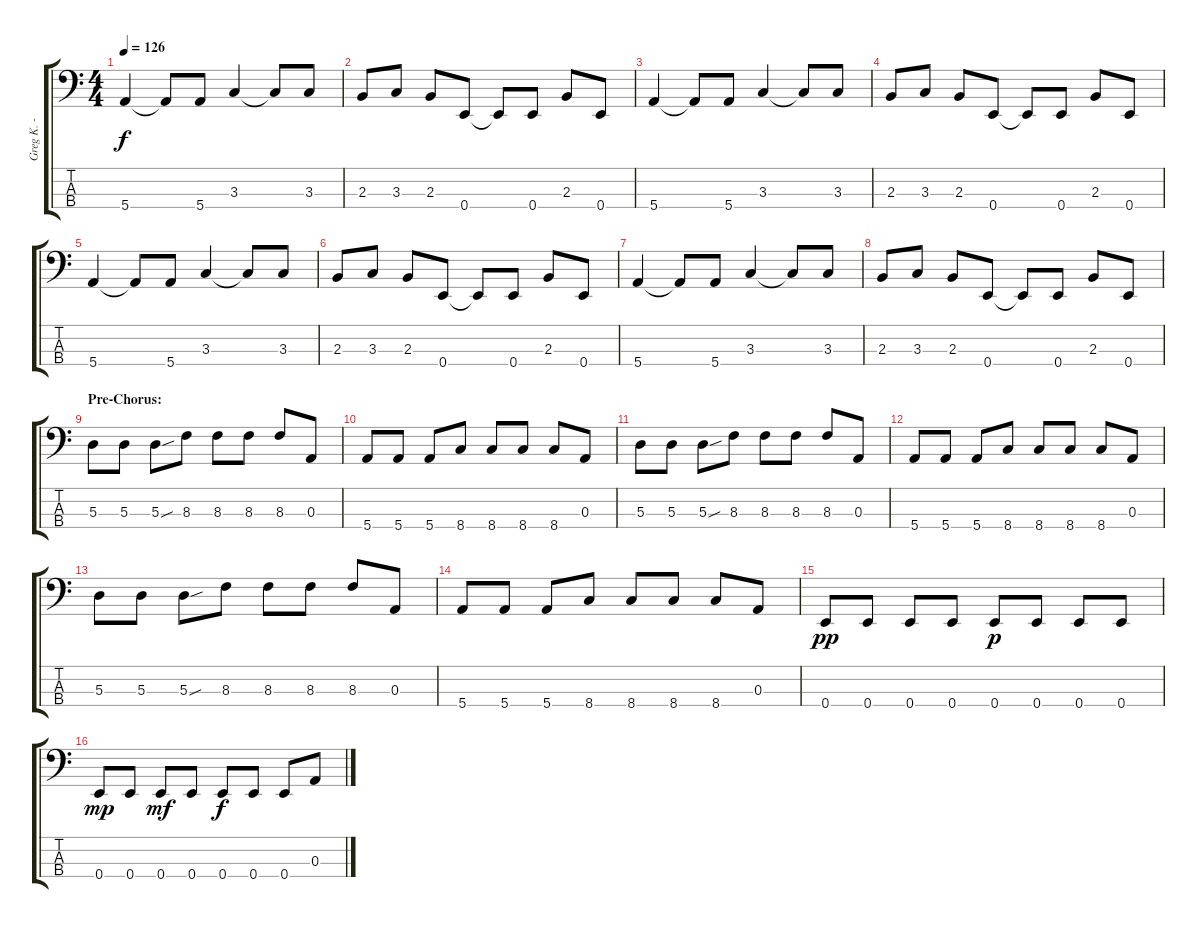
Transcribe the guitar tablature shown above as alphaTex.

\track ("Greg K. - Bass" "Greg K. - ") {instrument electricbasspick}
\staff {score tabs}
\tuning (G2 D2 A1 E1) {hide}
\ts (4 4)
\tempo 126
\clef f4
\ks c
5.4.4{dy f} 5.4{t}.8 5.4.8 3.3.4 3.3{t}.8 3.3.8 |
2.3.8 3.3.8 2.3.8 0.4.8 0.4{t}.8 0.4.8 2.3.8 0.4.8 |
5.4.4 5.4{t}.8 5.4.8 3.3.4 3.3{t}.8 3.3.8 |
2.3.8 3.3.8 2.3.8 0.4.8 0.4{t}.8 0.4.8 2.3.8 0.4.8 |
5.4.4 5.4{t}.8 5.4.8 3.3.4 3.3{t}.8 3.3.8 |
2.3.8 3.3.8 2.3.8 0.4.8 0.4{t}.8 0.4.8 2.3.8 0.4.8 |
5.4.4 5.4{t}.8 5.4.8 3.3.4 3.3{t}.8 3.3.8 |
2.3.8 3.3.8 2.3.8 0.4.8 0.4{t}.8 0.4.8 2.3.8 0.4.8 |
\section ("" "Pre-Chorus:")
5.3.8 5.3.8 5.3{sou}.8 8.3.8 8.3.8 8.3.8 8.3.8 0.3.8 |
5.4.8 5.4.8 5.4.8 8.4.8 8.4.8 8.4.8 8.4.8 0.3.8 |
5.3.8 5.3.8 5.3{sou}.8 8.3.8 8.3.8 8.3.8 8.3.8 0.3.8 |
5.4.8 5.4.8 5.4.8 8.4.8 8.4.8 8.4.8 8.4.8 0.3.8 |
5.3.8 5.3.8 5.3{sou}.8 8.3.8 8.3.8 8.3.8 8.3.8 0.3.8 |
5.4.8 5.4.8 5.4.8 8.4.8 8.4.8 8.4.8 8.4.8 0.3.8 |
0.4.8{dy pp} 0.4.8 0.4.8 0.4.8 0.4.8{dy p} 0.4.8 0.4.8 0.4.8 |
0.4.8{dy mp} 0.4.8 0.4.8{dy mf} 0.4.8 0.4.8{dy f} 0.4.8 0.4.8 0.3.8
